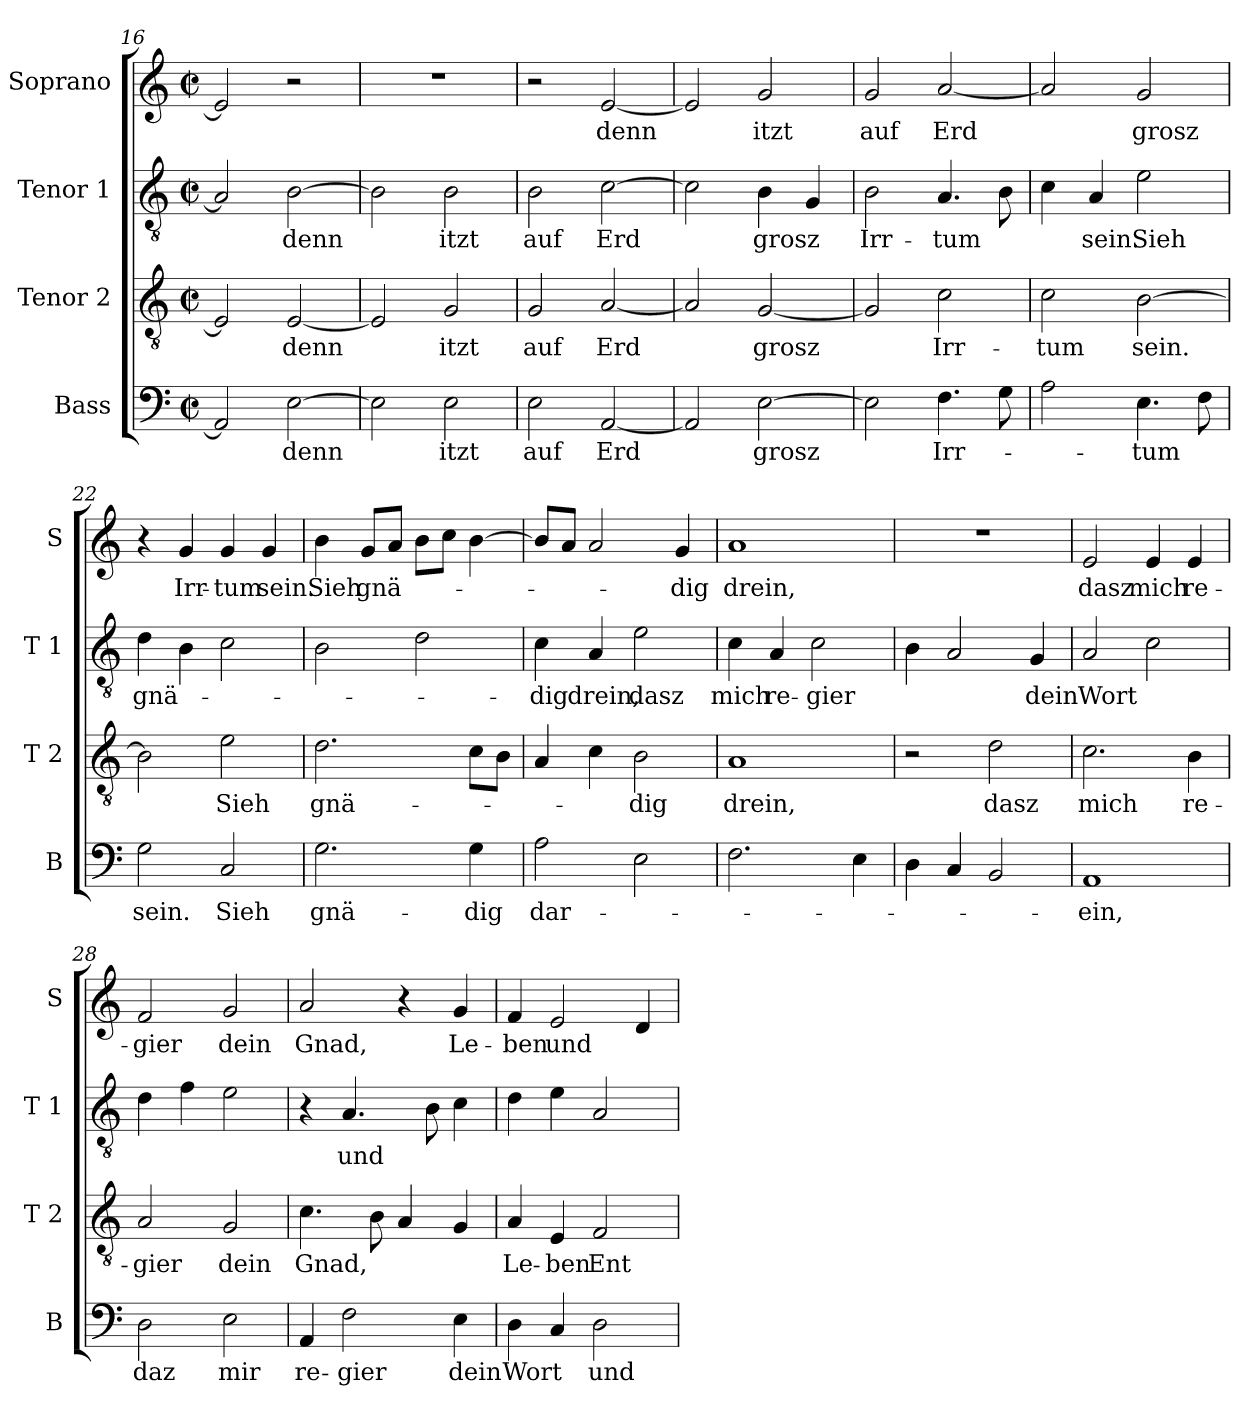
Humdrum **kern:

**kern	**text	**kern	**text	**kern	**text	**kern	**text
*part4	*part4	*part3	*part3	*part2	*part2	*part1	*part1
*staff4	*staff4	*staff3	*staff3	*staff2	*staff2	*staff1	*staff1
*I"Bass	*	*I"Tenor 2	*	*I"Tenor 1	*	*I"Soprano	*
*I'B	*	*I'T 2	*	*I'T 1	*	*I'S	*
*clefF4	*	*clefGv2	*	*clefGv2	*	*clefG2	*
*k[]	*	*k[]	*	*k[]	*	*k[]	*
*C:	*	*C:	*	*C:	*	*C:	*
*M2/2	*	*M2/2	*	*M2/2	*	*M2/2	*
*met(c|)	*	*met(c|)	*	*met(c|)	*	*met(c|)	*
=16	=16	=16	=16	=16	=16	=16	=16
2AA/]	.	2E/]	.	2A/]	.	2e/]	.
!	!LO:LY:b	!	!LO:LY:b	!	!LO:LY:b	!	!
[2E\	denn	[2E/	denn	[2B\	denn	2r	.
=17	=17	=17	=17	=17	=17	=17	=17
2E\]	.	2E/]	.	2B\]	.	1r	.
!	!LO:LY:b	!	!LO:LY:b	!	!LO:LY:b	!	!
2E\	itzt	2G/	itzt	2B\	itzt	.	.
=18	=18	=18	=18	=18	=18	=18	=18
!	!LO:LY:b	!	!LO:LY:b	!	!LO:LY:b	!	!
2E\	auf	2G/	auf	2B\	auf	2r	.
!	!LO:LY:b	!	!LO:LY:b	!	!LO:LY:b	!	!LO:LY:b
[2AA/	Erd	[2A/	Erd	[2c\	Erd	[2e/	denn
!!LO:PB:g=z
=19	=19	=19	=19	=19	=19	=19	=19
2AA/]	.	2A/]	.	2c\]	.	2e/]	.
!	!LO:LY:b	!	!LO:LY:b	!	!LO:LY:b	!	!LO:LY:b
[2E\	grosz	[2G/	grosz	4B\	grosz	2g/	itzt
.	.	.	.	4G/	.	.	.
=20	=20	=20	=20	=20	=20	=20	=20
!	!	!	!	!	!LO:LY:b	!	!LO:LY:b
2E\]	.	2G/]	.	2B\	Irr-	2g/	auf
!	!LO:LY:b	!	!LO:LY:b	!	!LO:LY:b	!	!LO:LY:b
4.F\	Irr-	2c\	Irr-	4.A/	-tum	[2a/	Erd
8G\	.	.	.	8B\	.	.	.
=21	=21	=21	=21	=21	=21	=21	=21
!	!	!	!LO:LY:b	!	!	!	!
2A\	.	2c\	-tum	4c\	.	2a/]	.
!	!	!	!	!	!LO:LY:b	!	!
.	.	.	.	4A/	sein.	.	.
!	!LO:LY:b	!	!LO:LY:b	!	!LO:LY:b	!	!LO:LY:b
4.E\	-tum	[2B\	sein.	2e\	Sieh	2g/	grosz
8F\	.	.	.	.	.	.	.
=22	=22	=22	=22	=22	=22	=22	=22
!	!LO:LY:b	!	!	!	!LO:LY:b	!	!
2G\	sein.	2B\]	.	4d\	gnä-	4r	.
!	!	!	!	!	!	!	!LO:LY:b
.	.	.	.	4B\	.	4g/	Irr-
!	!LO:LY:b	!	!LO:LY:b	!	!	!	!LO:LY:b
2C/	Sieh	2e\	Sieh	2c\	.	4g/	-tum
!	!	!	!	!	!	!	!LO:LY:b
.	.	.	.	.	.	4g/	sein.
=23	=23	=23	=23	=23	=23	=23	=23
!	!LO:LY:b	!	!LO:LY:b	!	!	!	!LO:LY:b
2.G\	gnä-	2.d\	gnä-	2B\	.	4b\	Sieh
!	!	!	!	!	!	!	!LO:LY:b
.	.	.	.	.	.	8g/L	gnä-
.	.	.	.	.	.	8a/J	.
.	.	.	.	2d\	.	8b\L	.
.	.	.	.	.	.	8cc\J	.
!	!LO:LY:b	!	!	!	!	!	!
4G\	-dig	8c\L	.	.	.	[4b\	.
.	.	8B\J	.	.	.	.	.
=24	=24	=24	=24	=24	=24	=24	=24
!	!LO:LY:b	!	!	!	!LO:LY:b	!	!
2A\	dar-	4A/	.	4c\	-dig	8b/L]	.
.	.	.	.	.	.	8a/J	.
!	!	!	!	!	!LO:LY:b	!	!
.	.	4c\	.	4A/	drein,	2a/	.
!	!	!	!LO:LY:b	!	!LO:LY:b	!	!
2E\	.	2B\	-dig	2e\	dasz	.	.
!	!	!	!	!	!	!	!LO:LY:b
.	.	.	.	.	.	4g/	-dig
!!LO:LB:g=z
=25	=25	=25	=25	=25	=25	=25	=25
!	!	!	!LO:LY:b	!	!LO:LY:b	!	!LO:LY:b
2.F\	.	1A	drein,	4c\	mich	1a	drein,
!	!	!	!	!	!LO:LY:b	!	!
.	.	.	.	4A/	re-	.	.
!	!	!	!	!	!LO:LY:b	!	!
.	.	.	.	2c\	-gier	.	.
4E\	.	.	.	.	.	.	.
=26	=26	=26	=26	=26	=26	=26	=26
4D\	.	2r	.	4B\	.	1r	.
4C/	.	.	.	2A/	.	.	.
!	!	!	!LO:LY:b	!	!	!	!
2BB/	.	2d\	dasz	.	.	.	.
!	!	!	!	!	!LO:LY:b	!	!
.	.	.	.	4G/	dein	.	.
=27	=27	=27	=27	=27	=27	=27	=27
!	!LO:LY:b	!	!LO:LY:b	!	!LO:LY:b	!	!LO:LY:b
1AA	-ein,	2.c\	mich	2A/	Wort	2e/	dasz
!	!	!	!	!	!	!	!LO:LY:b
.	.	.	.	2c\	.	4e/	mich
!	!	!	!LO:LY:b	!	!	!	!LO:LY:b
.	.	4B\	re-	.	.	4e/	re-
=28	=28	=28	=28	=28	=28	=28	=28
!	!LO:LY:b	!	!LO:LY:b	!	!	!	!LO:LY:b
2D\	daz	2A/	-gier	4d\	.	2f/	-gier
.	.	.	.	4f\	.	.	.
!	!LO:LY:b	!	!LO:LY:b	!	!	!	!LO:LY:b
2E\	mir	2G/	dein	2e\	.	2g/	dein
=29	=29	=29	=29	=29	=29	=29	=29
!	!LO:LY:b	!	!LO:LY:b	!	!	!	!LO:LY:b
4AA/	re-	4.c\	Gnad,	4r	.	2a/	Gnad,
!	!LO:LY:b	!	!	!	!LO:LY:b	!	!
2F\	-gier	.	.	4.A/	und	.	.
.	.	8B\	.	.	.	.	.
.	.	4A/	.	.	.	4r	.
.	.	.	.	8B\	.	.	.
!	!LO:LY:b	!	!	!	!	!	!LO:LY:b
4E\	dein	4G/	.	4c\	.	4g/	Le-
=30	=30	=30	=30	=30	=30	=30	=30
!	!LO:LY:b	!	!LO:LY:b	!	!	!	!LO:LY:b
4D\	Wort	4A/	Le-	4d\	.	4f/	-ben
!	!	!	!LO:LY:b	!	!	!	!LO:LY:b
4C/	.	4E/	-ben	4e\	.	2e/	und
!	!LO:LY:b	!	!LO:LY:b	!	!	!	!
2D\	und	2F/	Ent	2A/	.	.	.
.	.	.	.	.	.	4d/	.
=	=	=	=	=	=	=	=
*-	*-	*-	*-	*-	*-	*-	*-
